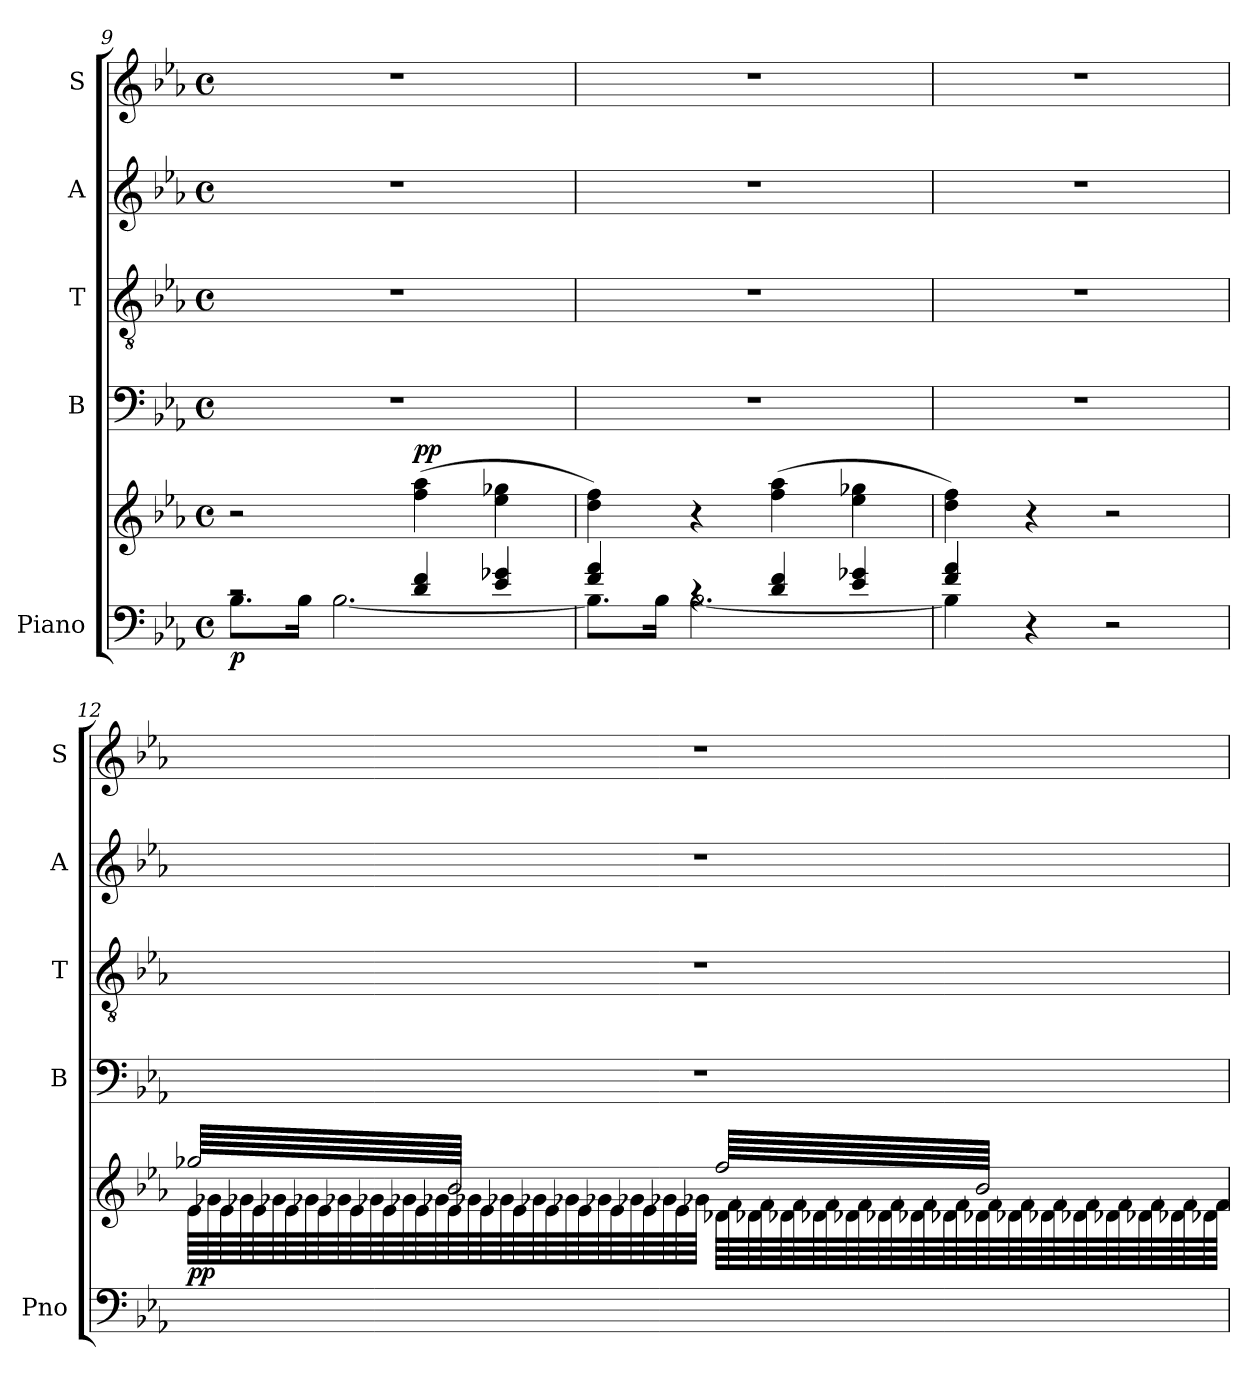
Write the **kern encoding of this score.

**kern	**kern	**dynam	**kern	**kern	**kern	**kern
*part5	*part5	*part5	*part4	*part3	*part2	*part1
*staff6	*staff5	*staff5/6	*staff4	*staff3	*staff2	*staff1
*I"Piano	*	*	*I"B	*I"T	*I"A	*I"S
*I'Pno	*	*	*I'B	*I'T	*I'A	*I'S
*clefF4	*clefG2	*	*clefF4	*clefGv2	*clefG2	*clefG2
*k[b-e-a-]	*k[b-e-a-]	*	*k[b-e-a-]	*k[b-e-a-]	*k[b-e-a-]	*k[b-e-a-]
*M4/4	*M4/4	*	*M4/4	*M4/4	*M4/4	*M4/4
*met(c)	*met(c)	*	*met(c)	*met(c)	*met(c)	*met(c)
=9	=9	=9	=9	=9	=9	=9
*^	*	*	*	*	*	*
!	!	!	!LO:DY:b=2	!	!	!	!
2rc	8.B-\L	2r	p	1r	1r	1r	1r
.	16B-\Jk	.	.	.	.	.	.
.	[2.B-\	.	.	.	.	.	.
!	!	!	!LO:DY:a	!	!	!	!
4d/ 4f/	.	(>4ff\ 4aa-\	pp	.	.	.	.
4e-/ 4g-X/	.	4ee-\ 4gg-X\	.	.	.	.	.
!!LO:LB:g=z
=10	=10	=10	=10	=10	=10	=10	=10
4f/ 4a-/	8.B-\L]	4dd\ 4ff\)	.	1r	1r	1r	1r
.	16B-\Jk	.	.	.	.	.	.
4rc	[2.B-\	4r	.	.	.	.	.
4d/ 4f/	.	(>4ff\ 4aa-\	.	.	.	.	.
4e-/ 4g-X/	.	4ee-\ 4gg-X\	.	.	.	.	.
=11	=11	=11	=11	=11	=11	=11	=11
4f/ 4a-/	4B-\]	4dd\ 4ff\)	.	1r	1r	1r	1r
4r	2.ryy	4r	.	.	.	.	.
2r	.	2r	.	.	.	.	.
*v	*v	*	*	*	*	*	*
=12	=12	=12	=12	=12	=12	=12
*	*^	*	*	*	*	*
!	!	!	!LO:DY:b	!	!	!	!
*	*tremolo	*	*	*	*	*	*
1ryy	64gg-X/LLLL	64e-\LLLL	pp	1r	1r	1r	1r
.	64b-/	64g-X\	.	.	.	.	.
.	64gg-X/	64e-\	.	.	.	.	.
.	64b-/	64g-X\	.	.	.	.	.
.	64gg-X/	64e-\	.	.	.	.	.
.	64b-/	64g-X\	.	.	.	.	.
.	64gg-X/	64e-\	.	.	.	.	.
.	64b-/	64g-X\	.	.	.	.	.
.	64gg-X/	64e-\	.	.	.	.	.
.	64b-/	64g-X\	.	.	.	.	.
.	64gg-X/	64e-\	.	.	.	.	.
.	64b-/	64g-X\	.	.	.	.	.
.	64gg-X/	64e-\	.	.	.	.	.
.	64b-/	64g-X\	.	.	.	.	.
.	64gg-X/	64e-\	.	.	.	.	.
.	64b-/	64g-X\	.	.	.	.	.
.	64gg-X/	64e-\	.	.	.	.	.
.	64b-/	64g-X\	.	.	.	.	.
.	64gg-X/	64e-\	.	.	.	.	.
.	64b-/	64g-X\	.	.	.	.	.
.	64gg-X/	64e-\	.	.	.	.	.
.	64b-/	64g-X\	.	.	.	.	.
.	64gg-X/	64e-\	.	.	.	.	.
.	64b-/	64g-X\	.	.	.	.	.
.	64gg-X/	64e-\	.	.	.	.	.
.	64b-/	64g-X\	.	.	.	.	.
.	64gg-X/	64e-\	.	.	.	.	.
.	64b-/	64g-X\	.	.	.	.	.
.	64gg-X/	64e-\	.	.	.	.	.
.	64b-/	64g-X\	.	.	.	.	.
.	64gg-X/	64e-\	.	.	.	.	.
.	64b-/JJJJ	64g-X\JJJJ	.	.	.	.	.
.	64ff/LLLL	64d-X\LLLL	.	.	.	.	.
.	64b-/	64f\	.	.	.	.	.
.	64ff/	64d-X\	.	.	.	.	.
.	64b-/	64f\	.	.	.	.	.
.	64ff/	64d-X\	.	.	.	.	.
.	64b-/	64f\	.	.	.	.	.
.	64ff/	64d-X\	.	.	.	.	.
.	64b-/	64f\	.	.	.	.	.
.	64ff/	64d-X\	.	.	.	.	.
.	64b-/	64f\	.	.	.	.	.
.	64ff/	64d-X\	.	.	.	.	.
.	64b-/	64f\	.	.	.	.	.
.	64ff/	64d-X\	.	.	.	.	.
.	64b-/	64f\	.	.	.	.	.
.	64ff/	64d-X\	.	.	.	.	.
.	64b-/	64f\	.	.	.	.	.
.	64ff/	64d-X\	.	.	.	.	.
.	64b-/	64f\	.	.	.	.	.
.	64ff/	64d-X\	.	.	.	.	.
.	64b-/	64f\	.	.	.	.	.
.	64ff/	64d-X\	.	.	.	.	.
.	64b-/	64f\	.	.	.	.	.
.	64ff/	64d-X\	.	.	.	.	.
.	64b-/	64f\	.	.	.	.	.
.	64ff/	64d-X\	.	.	.	.	.
.	64b-/	64f\	.	.	.	.	.
.	64ff/	64d-X\	.	.	.	.	.
.	64b-/	64f\	.	.	.	.	.
.	64ff/	64d-X\	.	.	.	.	.
.	64b-/	64f\	.	.	.	.	.
.	64ff/	64d-X\	.	.	.	.	.
.	64b-/JJJJ	64f\JJJJ	.	.	.	.	.
*	*Xtremolo	*	*	*	*	*	*
.	.	.	.	.	.	.	.
.	.	.	.	.	.	.	.
.	.	.	.	.	.	.	.
.	.	.	.	.	.	.	.
.	.	.	.	.	.	.	.
.	.	.	.	.	.	.	.
.	.	.	.	.	.	.	.
.	.	.	.	.	.	.	.
.	.	.	.	.	.	.	.
.	.	.	.	.	.	.	.
.	.	.	.	.	.	.	.
.	.	.	.	.	.	.	.
.	.	.	.	.	.	.	.
.	.	.	.	.	.	.	.
.	.	.	.	.	.	.	.
.	.	.	.	.	.	.	.
*	*v	*v	*	*	*	*	*
=	=	=	=	=	=	=
*-	*-	*-	*-	*-	*-	*-
